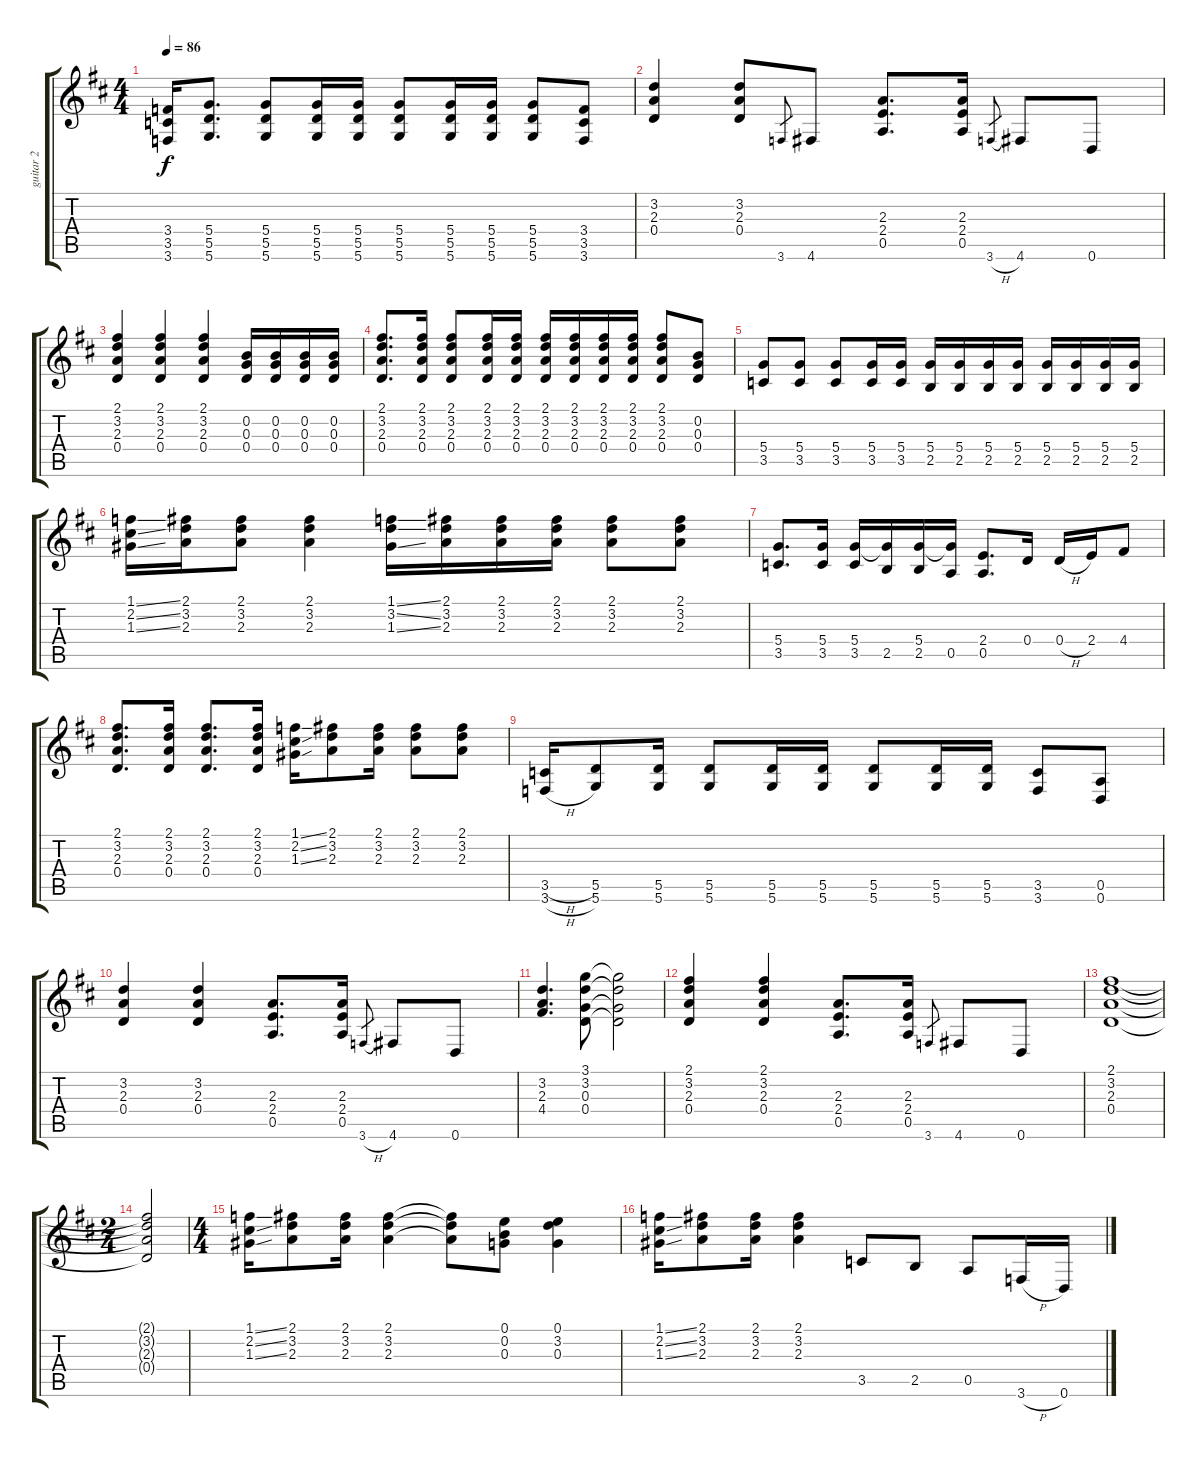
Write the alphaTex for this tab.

\track ("guitar 2" "guitar 2") {instrument distortionguitar}
\staff {score tabs}
\tuning (E4 B3 G3 D3 A2 D2) {hide}
\ts (4 4)
\tempo 86
\clef g2
\ks d
(3.4 3.5 3.6).16{dy f} (5.4 5.5 5.6).8{d} (5.4 5.5 5.6).8 (5.4 5.5 5.6).16 (5.4 5.5 5.6).16 (5.4 5.5 5.6).8 (5.4 5.5 5.6).16 (5.4 5.5 5.6).16 (5.4 5.5 5.6).8 (3.4 3.5 3.6).8 |
(3.2 2.3 0.4).4 (3.2 2.3 0.4).8 3.6.8{gr} 4.6.8 (2.3 2.4 0.5).8{d} (2.3 2.4 0.5).16 3.6{h}.8{gr} 4.6.8 0.6.8 |
(2.1 3.2 2.3 0.4).4 (2.1 3.2 2.3 0.4).4 (2.1 3.2 2.3 0.4).4 (0.2 0.3 0.4).16 (0.2 0.3 0.4).16 (0.2 0.3 0.4).16 (0.2 0.3 0.4).16 |
(2.1 3.2 2.3 0.4).8{d} (2.1 3.2 2.3 0.4).16 (2.1 3.2 2.3 0.4).8 (2.1 3.2 2.3 0.4).16 (2.1 3.2 2.3 0.4).16 (2.1 3.2 2.3 0.4).16 (2.1 3.2 2.3 0.4).16 (2.1 3.2 2.3 0.4).16 (2.1 3.2 2.3 0.4).16 (2.1 3.2 2.3 0.4).8 (0.2 0.3 0.4).8 |
(5.4 3.5).8 (5.4 3.5).8 (5.4 3.5).8 (5.4 3.5).16 (5.4 3.5).16 (5.4 2.5).16 (5.4 2.5).16 (5.4 2.5).16 (5.4 2.5).16 (5.4 2.5).16 (5.4 2.5).16 (5.4 2.5).16 (5.4 2.5).16 |
(1.1{ss} 2.2{ss} 1.3{ss}).16 (2.1 3.2 2.3).16 (2.1 3.2 2.3).8 (2.1 3.2 2.3).4 (1.1{ss} 3.2{ss} 1.3{ss}).16 (2.1 3.2 2.3).16 (2.1 3.2 2.3).16 (2.1 3.2 2.3).16 (2.1 3.2 2.3).8 (2.1 3.2 2.3).8 |
(5.4 3.5).8{d} (5.4 3.5).16 (5.4 3.5).16 (5.4{t} 2.5).16 (5.4 2.5).16 (5.4{t} 0.5).16 (2.4 0.5).8{d} 0.4.16 0.4{h}.16 2.4.16 4.4.8 |
(2.1 3.2 2.3 0.4).8{d} (2.1 3.2 2.3 0.4).16 (2.1 3.2 2.3 0.4).8{d} (2.1 3.2 2.3 0.4).16 (1.1{ss} 2.2{ss} 1.3{ss}).16 (2.1 3.2 2.3).8 (2.1 3.2 2.3).16 (2.1 3.2 2.3).8 (2.1 3.2 2.3).8 |
(3.5{h} 3.6{h}).16 (5.5 5.6).8 (5.5 5.6).16 (5.5 5.6).8 (5.5 5.6).16 (5.5 5.6).16 (5.5 5.6).8 (5.5 5.6).16 (5.5 5.6).16 (3.5 3.6).8 (0.5 0.6).8 |
(3.2 2.3 0.4).4 (3.2 2.3 0.4).4 (2.3 2.4 0.5).8{d} (2.3 2.4 0.5).16 3.6{h}.8{gr} 4.6.8 0.6.8 |
(3.2 2.3 4.4).4{d} (3.1 3.2 0.3 0.4).8 (3.1{t} 3.2{t} 0.3{t} 0.4{t}).2 |
(2.1 3.2 2.3 0.4).4 (2.1 3.2 2.3 0.4).4 (2.3 2.4 0.5).8{d} (2.3 2.4 0.5).16 3.6.8{gr} 4.6.8 0.6.8 |
(2.1 3.2 2.3 0.4).1 |
\ts (2 4)
(2.1{t} 3.2{t} 2.3{t} 0.4{t}).2 |
\ts (4 4)
(1.1{ss} 2.2{ss} 1.3{ss}).16 (2.1 3.2 2.3).8 (2.1 3.2 2.3).16 (2.1 3.2 2.3).4 (2.1{t} 3.2{t} 2.3{t}).8 (0.1 0.2 0.3).8 (0.1 3.2 0.3).4 |
(1.1{ss} 2.2{ss} 1.3{ss}).16 (2.1 3.2 2.3).8 (2.1 3.2 2.3).16 (2.1 3.2 2.3).4 3.5.8 2.5.8 0.5.8 3.6{h}.16 0.6.16
